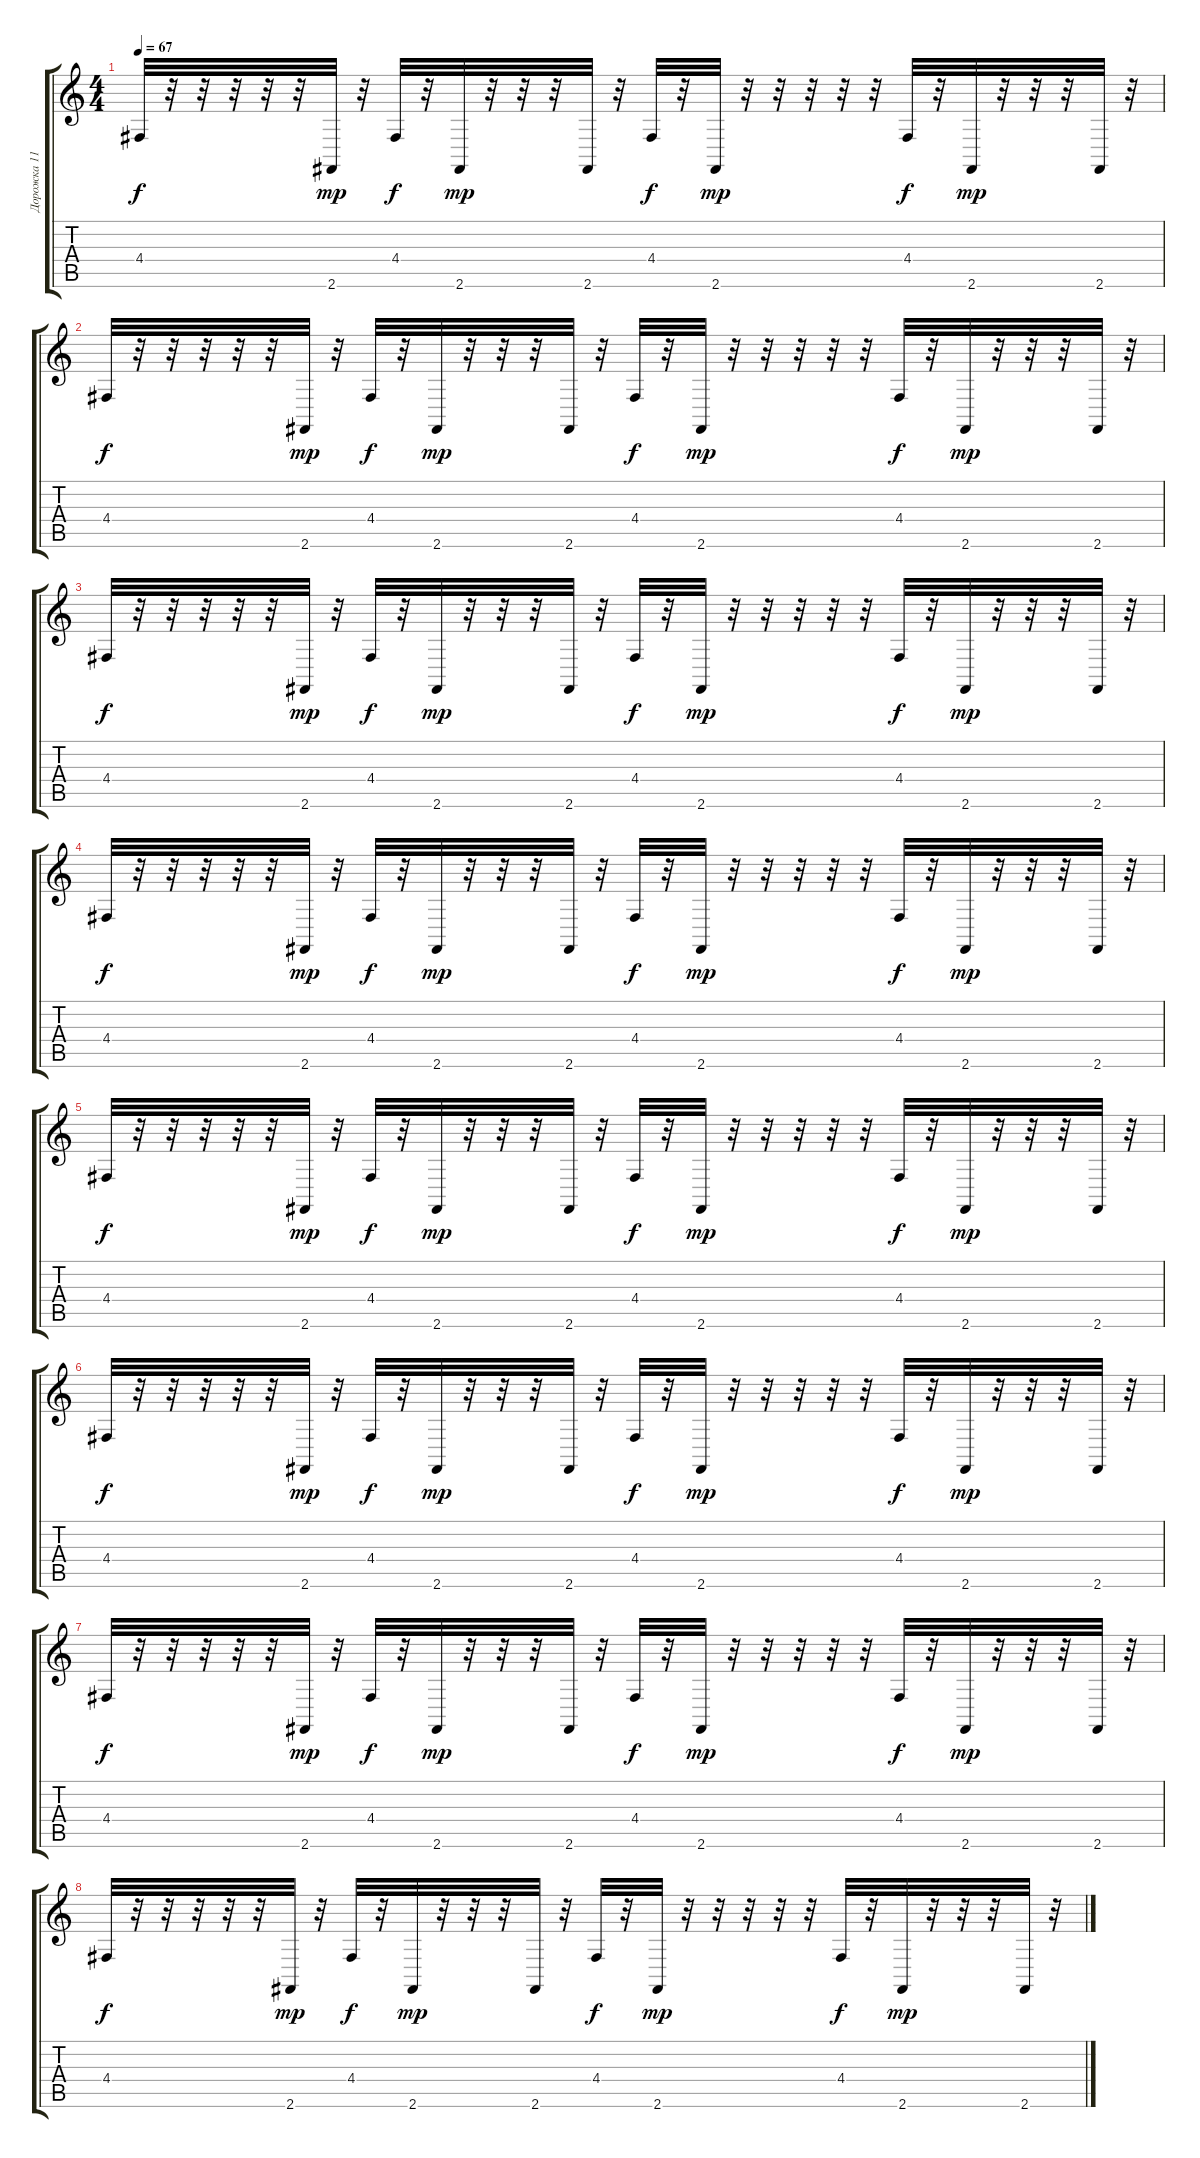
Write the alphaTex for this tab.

\track ("Дорожка 11" "Дорожка 11") {instrument acousticgrandpiano}
\staff {score tabs}
\tuning (E4 B3 G3 D3 A2 E2) {hide}
\ts (4 4)
\tempo 67
\clef g2
\ks c
4.4.32{dy f} r.32 r.32 r.32 r.32 r.32 2.6.32{dy mp} r.32 4.4.32{dy f} r.32 2.6.32{dy mp} r.32 r.32 r.32 2.6.32 r.32 4.4.32{dy f} r.32 2.6.32{dy mp} r.32 r.32 r.32 r.32 r.32 4.4.32{dy f} r.32 2.6.32{dy mp} r.32 r.32 r.32 2.6.32 r.32 |
4.4.32{dy f} r.32 r.32 r.32 r.32 r.32 2.6.32{dy mp} r.32 4.4.32{dy f} r.32 2.6.32{dy mp} r.32 r.32 r.32 2.6.32 r.32 4.4.32{dy f} r.32 2.6.32{dy mp} r.32 r.32 r.32 r.32 r.32 4.4.32{dy f} r.32 2.6.32{dy mp} r.32 r.32 r.32 2.6.32 r.32 |
4.4.32{dy f} r.32 r.32 r.32 r.32 r.32 2.6.32{dy mp} r.32 4.4.32{dy f} r.32 2.6.32{dy mp} r.32 r.32 r.32 2.6.32 r.32 4.4.32{dy f} r.32 2.6.32{dy mp} r.32 r.32 r.32 r.32 r.32 4.4.32{dy f} r.32 2.6.32{dy mp} r.32 r.32 r.32 2.6.32 r.32 |
4.4.32{dy f} r.32 r.32 r.32 r.32 r.32 2.6.32{dy mp} r.32 4.4.32{dy f} r.32 2.6.32{dy mp} r.32 r.32 r.32 2.6.32 r.32 4.4.32{dy f} r.32 2.6.32{dy mp} r.32 r.32 r.32 r.32 r.32 4.4.32{dy f} r.32 2.6.32{dy mp} r.32 r.32 r.32 2.6.32 r.32 |
4.4.32{dy f} r.32 r.32 r.32 r.32 r.32 2.6.32{dy mp} r.32 4.4.32{dy f} r.32 2.6.32{dy mp} r.32 r.32 r.32 2.6.32 r.32 4.4.32{dy f} r.32 2.6.32{dy mp} r.32 r.32 r.32 r.32 r.32 4.4.32{dy f} r.32 2.6.32{dy mp} r.32 r.32 r.32 2.6.32 r.32 |
4.4.32{dy f} r.32 r.32 r.32 r.32 r.32 2.6.32{dy mp} r.32 4.4.32{dy f} r.32 2.6.32{dy mp} r.32 r.32 r.32 2.6.32 r.32 4.4.32{dy f} r.32 2.6.32{dy mp} r.32 r.32 r.32 r.32 r.32 4.4.32{dy f} r.32 2.6.32{dy mp} r.32 r.32 r.32 2.6.32 r.32 |
4.4.32{dy f} r.32 r.32 r.32 r.32 r.32 2.6.32{dy mp} r.32 4.4.32{dy f} r.32 2.6.32{dy mp} r.32 r.32 r.32 2.6.32 r.32 4.4.32{dy f} r.32 2.6.32{dy mp} r.32 r.32 r.32 r.32 r.32 4.4.32{dy f} r.32 2.6.32{dy mp} r.32 r.32 r.32 2.6.32 r.32 |
4.4.32{dy f} r.32 r.32 r.32 r.32 r.32 2.6.32{dy mp} r.32 4.4.32{dy f} r.32 2.6.32{dy mp} r.32 r.32 r.32 2.6.32 r.32 4.4.32{dy f} r.32 2.6.32{dy mp} r.32 r.32 r.32 r.32 r.32 4.4.32{dy f} r.32 2.6.32{dy mp} r.32 r.32 r.32 2.6.32 r.32
